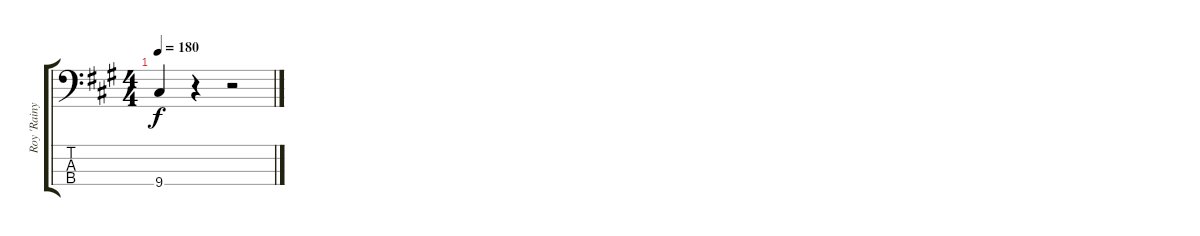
\track ("Roy 'Rainy' Wainwright" "Roy 'Rainy") {instrument electricbassfinger}
\staff {score tabs}
\tuning (G2 D2 A1 E1) {hide}
\ts (4 4)
\tempo 180
\clef f4
\ks a
9.4.4{dy f} r.4 r.2
